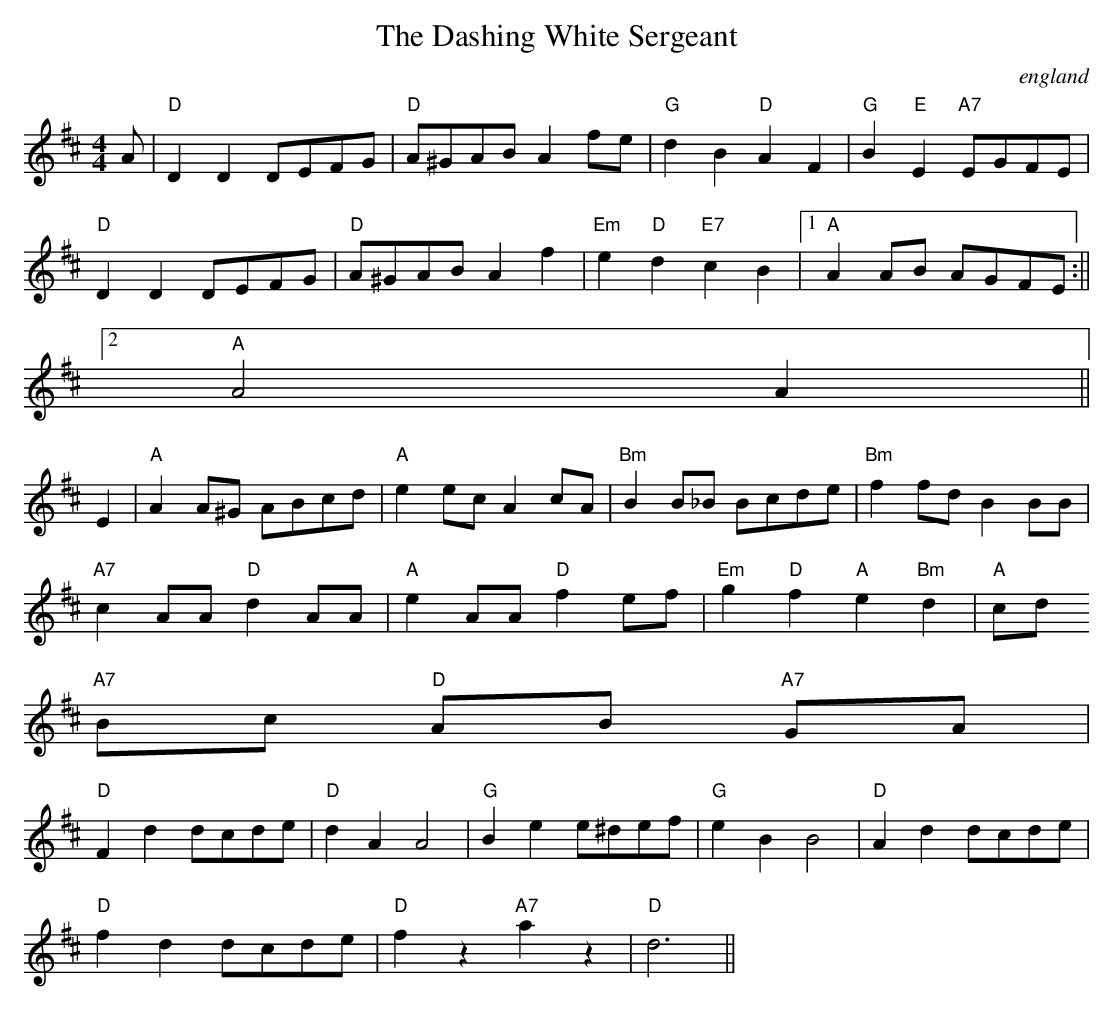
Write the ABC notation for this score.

X:1
T:Dashing White Sergeant, The
O:england
M:4/4
L:1/8
K:D
A|"D"D2 D2 DEFG|"D"A^GAB A2 fe|"G"d2 B2 "D"A2 F2|"G"B2 "E"E2 "A7"EGFE|
"D"D2 D2 DEFG|"D"A^GAB A2 f2|"Em"e2 "D"d2 "E7"c2 B2|1 "A"A2 AB AGFE:||2
"A"A4 A2||
E2|"A"A2 A^G ABcd|"A"e2 ec A2 cA|"Bm"B2 B_B Bcde|"Bm" f2 fd B2 BB|
"A7"c2 AA"D"d2 AA|"A"e2 AA"D"f2 ef|"Em"g2 "D"f2 "A"e2 "Bm"d2|"A"cd "A7"
Bc "D"AB "A7"GA|
"D"F2d2 dcde|"D"d2 A2 A4|"G"B2 e2 e^def|"G"e2 B2 B4|"D"A2 d2 dcde|
"D"f2 d2 dcde|"D"f2 z2 "A7"a2 z2|"D"d6||
